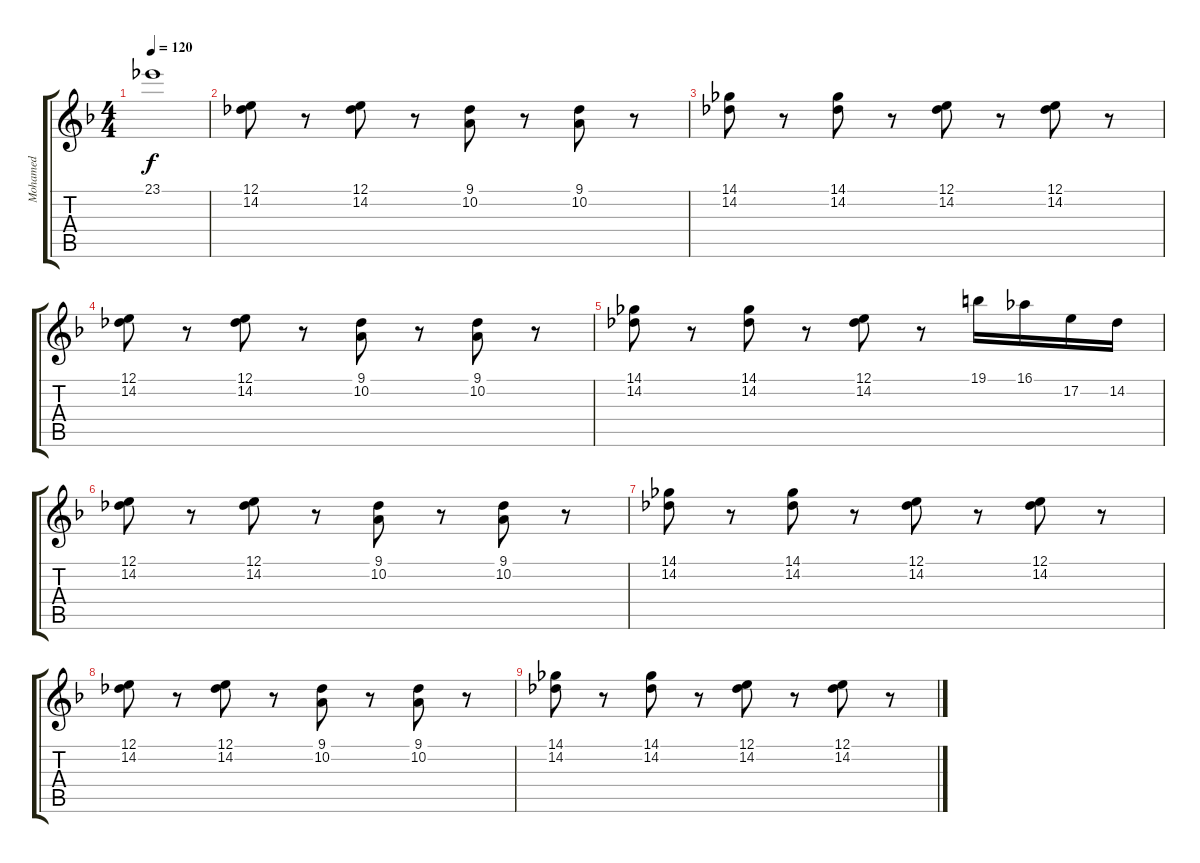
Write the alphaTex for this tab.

\track ("Mohamed" "Mohamed") {instrument violin}
\staff {score tabs}
\tuning (E4 B3 G3 D3 A2 E2) {hide}
\ts (4 4)
\tempo 120
\clef g2
\ks dminor
23.1.1{dy f} |
(12.1 14.2).8 r.8 (12.1 14.2).8 r.8 (9.1 10.2).8 r.8 (9.1 10.2).8 r.8 |
(14.1 14.2).8 r.8 (14.1 14.2).8 r.8 (12.1 14.2).8 r.8 (12.1 14.2).8 r.8 |
(12.1 14.2).8 r.8 (12.1 14.2).8 r.8 (9.1 10.2).8 r.8 (9.1 10.2).8 r.8 |
(14.1 14.2).8 r.8 (14.1 14.2).8 r.8 (12.1 14.2).8 r.8 19.1.16 16.1.16 17.2.16 14.2.16 |
(12.1 14.2).8 r.8 (12.1 14.2).8 r.8 (9.1 10.2).8 r.8 (9.1 10.2).8 r.8 |
(14.1 14.2).8 r.8 (14.1 14.2).8 r.8 (12.1 14.2).8 r.8 (12.1 14.2).8 r.8 |
(12.1 14.2).8 r.8 (12.1 14.2).8 r.8 (9.1 10.2).8 r.8 (9.1 10.2).8 r.8 |
(14.1 14.2).8 r.8 (14.1 14.2).8 r.8 (12.1 14.2).8 r.8 (12.1 14.2).8 r.8
